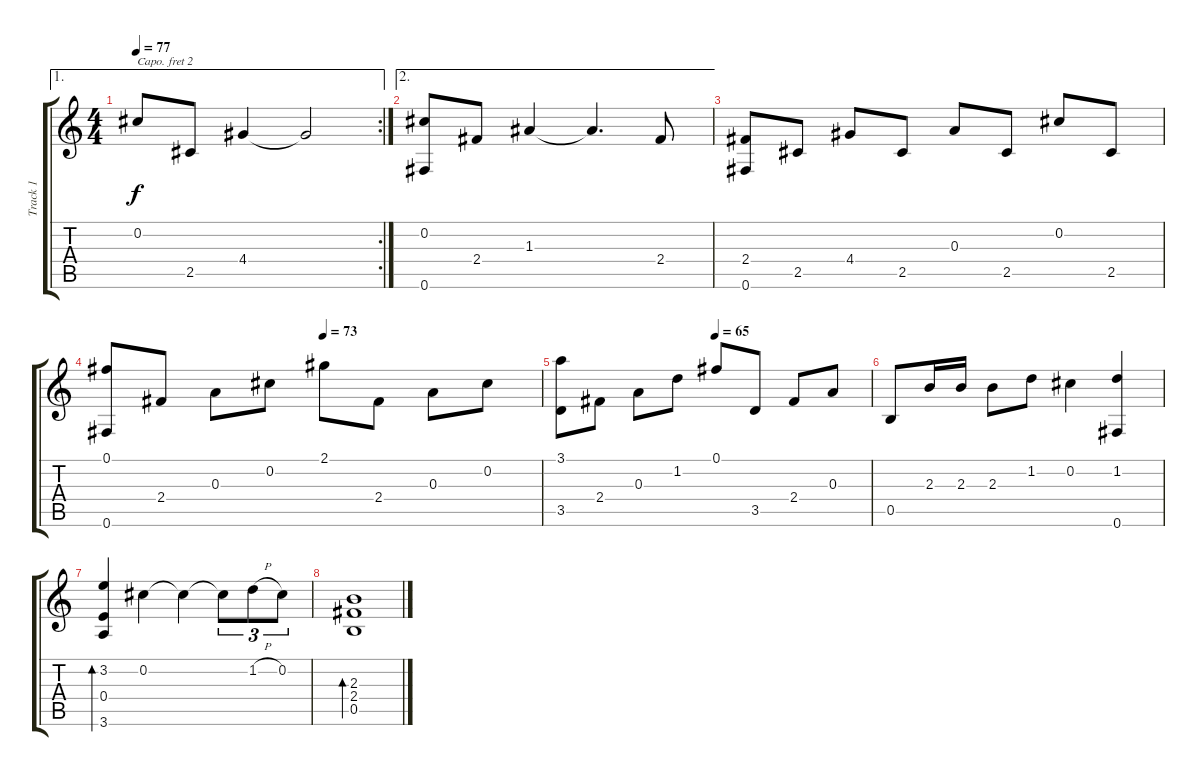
\track ("Track 1" "Track 1") {instrument acousticguitarsteel}
\staff {score tabs}
\capo 2
\tuning (E4 B3 G3 D3 A2 E2) {hide}
\ae 1
\rc 2
\ts (4 4)
\tempo 77
\clef g2
\ks c
0.2.8{dy f} 2.5.8 4.4.4 4.4{t}.2 |
\ae 2
(0.2 0.6).8 2.4.8 1.3.4 1.3{t}.4{d} 2.4.8 |
(2.4 0.6).8 2.5.8 4.4.8 2.5.8 0.3.8 2.5.8 0.2.8 2.5.8 |
\tempo (73 0.5)
(0.1 0.6).8 2.4.8 0.3.8 0.2.8 2.1.8 2.4.8 0.3.8 0.2.8 |
\tempo (65 0.5)
(3.1 3.5).8 2.4.8 0.3.8 1.2.8 0.1.8 3.5.8 2.4.8 0.3.8 |
0.5.8 2.3.16 2.3.16 2.3.8 1.2.8 0.2.4 (1.2 0.6).4 |
(3.2 0.4 3.6).4{bd 60} 0.2.4 0.2{t}.4 0.2{t}.8{tu (3 2)} 1.2{h}.8{tu (3 2)} 0.2.8{tu (3 2)} |
(2.3 2.4 0.5).1{bd 60}
